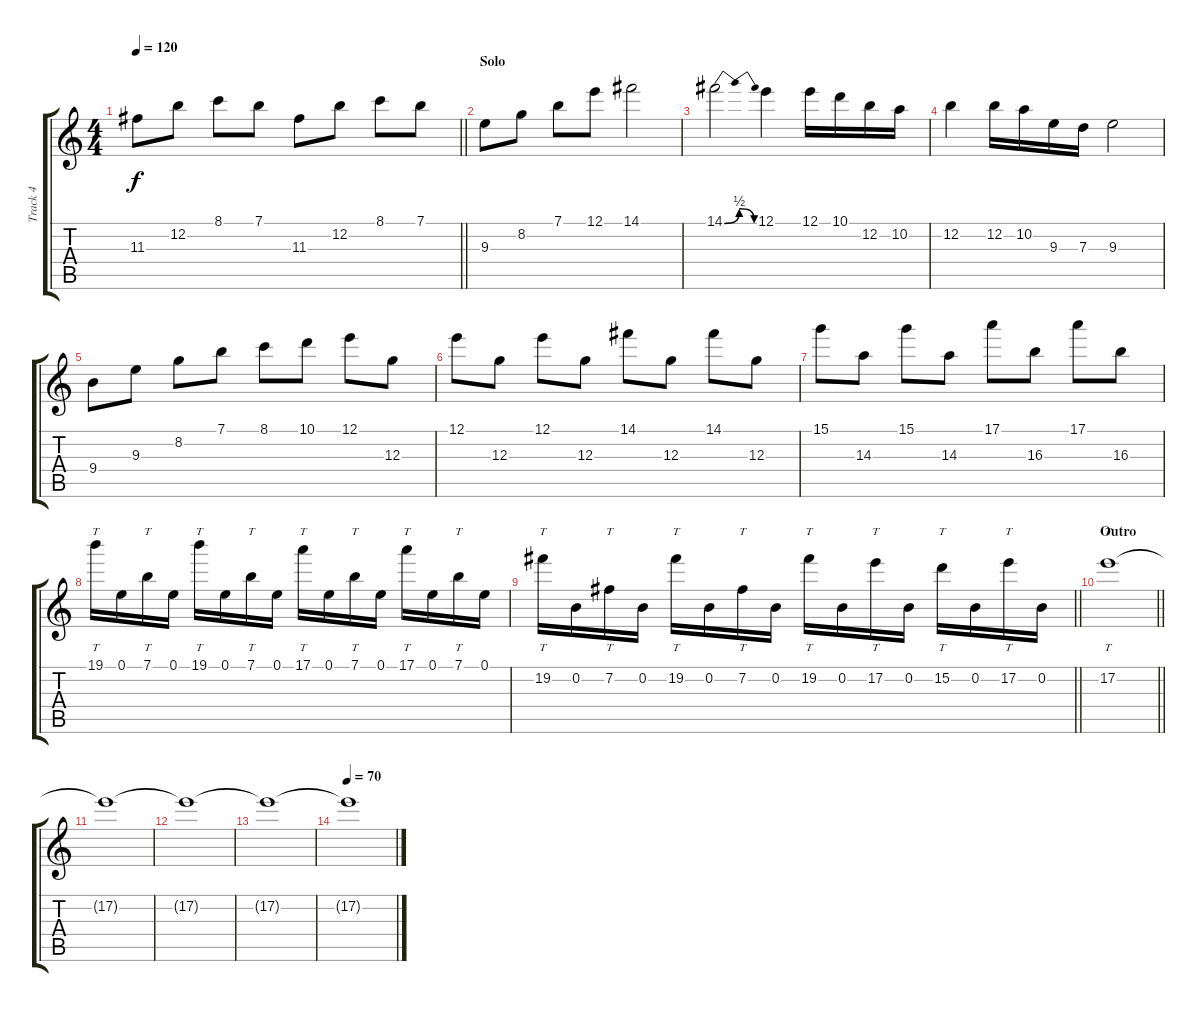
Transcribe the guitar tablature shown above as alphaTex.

\track ("Track 4" "Track 4") {instrument distortionguitar}
\staff {score tabs}
\tuning (E4 B3 G3 D3 A2 E2) {hide}
\ts (4 4)
\tempo 120
\clef g2
\barLineRight lightlight
\ks c
11.3.8{dy f} 12.2.8 8.1.8 7.1.8 11.3.8 12.2.8 8.1.8 7.1.8 |
\section ("" "Solo")
9.3.8 8.2.8 7.1.8 12.1.8 14.1.2 |
14.1{be (bendrelease 0 0 30 2 30 2 60 0)}.2 12.1.4 12.1.16 10.1.16 12.2.16 10.2.16 |
12.2.4 12.2.16 10.2.16 9.3.16 7.3.16 9.3.2 |
9.4.8 9.3.8 8.2.8 7.1.8 8.1.8 10.1.8 12.1.8 12.3.8 |
12.1.8 12.3.8 12.1.8 12.3.8 14.1.8 12.3.8 14.1.8 12.3.8 |
15.1.8 14.3.8 15.1.8 14.3.8 17.1.8 16.3.8 17.1.8 16.3.8 |
19.1.16{tt} 0.1.16 7.1.16{tt} 0.1.16 19.1.16{tt} 0.1.16 7.1.16{tt} 0.1.16 17.1.16{tt} 0.1.16 7.1.16{tt} 0.1.16 17.1.16{tt} 0.1.16 7.1.16{tt} 0.1.16 |
\barLineRight lightlight
19.2.16{tt} 0.2.16 7.2.16{tt} 0.2.16 19.2.16{tt} 0.2.16 7.2.16{tt} 0.2.16 19.2.16{tt} 0.2.16 17.2.16{tt} 0.2.16 15.2.16{tt} 0.2.16 17.2.16{tt} 0.2.16 |
\section ("" "Outro")
\barLineRight lightlight
17.2.1{tt volume 0} |
17.2{t}.1 |
17.2{t}.1 |
17.2{t}.1 |
\tempo 70
17.2{t}.1
